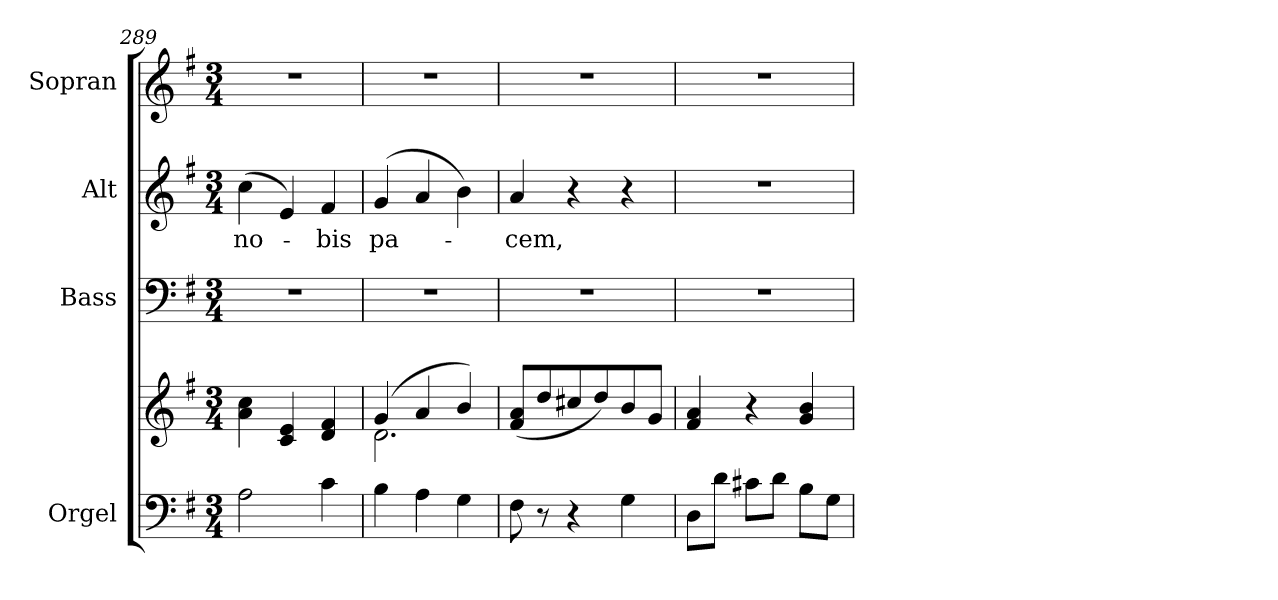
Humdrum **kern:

**kern	**kern	**kern	**kern	**text	**kern
*part4	*part4	*part3	*part2	*part2	*part1
*staff5	*staff4	*staff3	*staff2	*staff2	*staff1
*I"Orgel	*	*I"Bass	*I"Alt	*	*I"Sopran
*I'Org.	*	*I'B.	*I'A.	*	*I'S.
*clefF4	*clefG2	*clefF4	*clefG2	*	*clefG2
*k[f#]	*k[f#]	*k[f#]	*k[f#]	*	*k[f#]
*G:	*G:	*G:	*G:	*	*G:
*M3/4	*M3/4	*M3/4	*M3/4	*	*M3/4
=289	=289	=289	=289	=289	=289
!	!	!	!	!LO:LY:b	!
2A\	4a\ 4cc\	2.r	(>4cc\	no-	2.r
.	4c/ 4e/	.	4e/)	.	.
!	!	!	!	!LO:LY:b	!
4c\	4d/ 4f#/	.	4f#/	-bis	.
!!LO:LB:g=z
=290	=290	=290	=290	=290	=290
*	*^	*	*	*	*
!	!	!	!	!	!LO:LY:b	!
4B\	(4g/	2.d\	2.r	(4g/	pa-	2.r
4A\	4a/	.	.	4a/	.	.
4G\	4b/)	.	.	4b\)	.	.
*	*v	*v	*	*	*	*
=291	=291	=291	=291	=291	=291
!	!	!	!	!LO:LY:b	!
8F#\	(<8f#/ 8a/L	2.r	4a/	-cem,	2.r
8r	8dd/	.	.	.	.
4r	8cc#X/	.	4r	.	.
.	8dd/)	.	.	.	.
4G\	8b/	.	4r	.	.
.	8g/J	.	.	.	.
=292	=292	=292	=292	=292	=292
8D\L	4f#/ 4a/	2.r	2.r	.	2.r
8d\J	.	.	.	.	.
8c#X\L	4r	.	.	.	.
8d\J	.	.	.	.	.
8B\L	4g/ 4b/	.	.	.	.
8G\J	.	.	.	.	.
=	=	=	=	=	=
*-	*-	*-	*-	*-	*-
